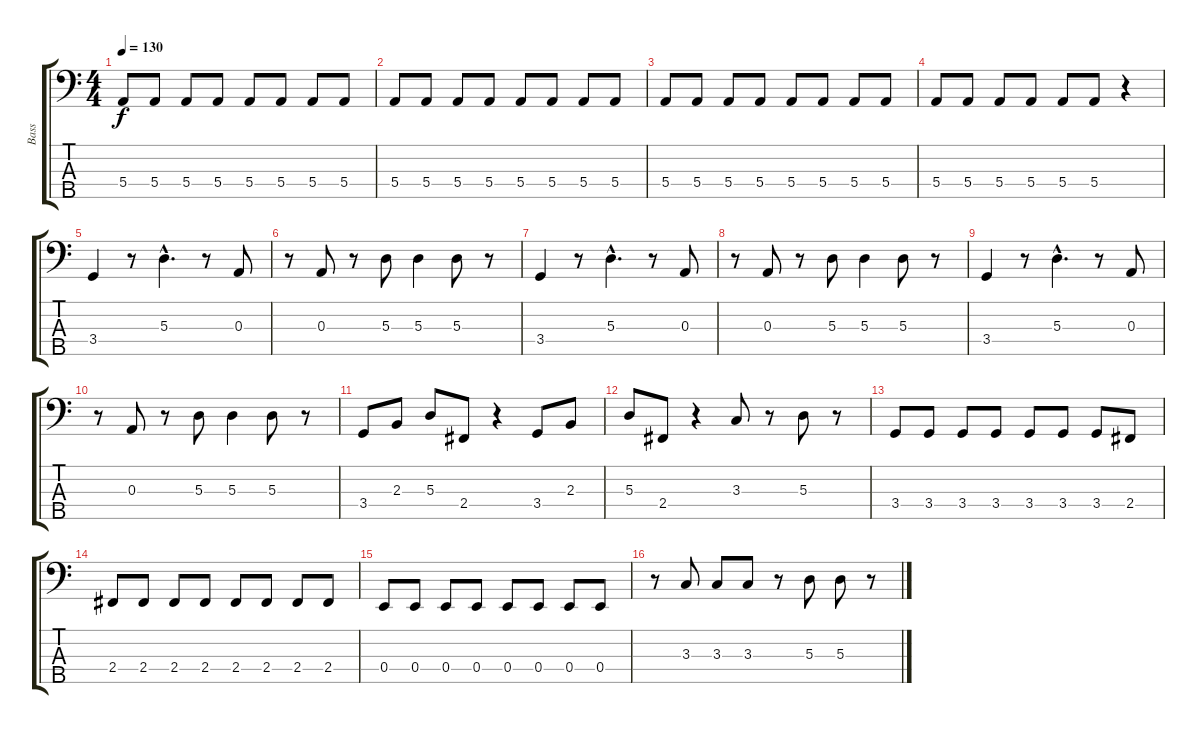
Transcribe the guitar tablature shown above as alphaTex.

\track ("Bass" "Bass") {instrument electricbassfinger}
\staff {score tabs}
\tuning (G2 D2 A1 E1 B0) {hide}
\ts (4 4)
\tempo 130
\clef f4
\ks c
5.4.8{dy f} 5.4.8 5.4.8 5.4.8 5.4.8 5.4.8 5.4.8 5.4.8 |
5.4.8 5.4.8 5.4.8 5.4.8 5.4.8 5.4.8 5.4.8 5.4.8 |
5.4.8 5.4.8 5.4.8 5.4.8 5.4.8 5.4.8 5.4.8 5.4.8 |
5.4.8 5.4.8 5.4.8 5.4.8 5.4.8 5.4.8 r.4 |
3.4.4 r.8 5.3{hac}.4{d} r.8 0.3.8 |
r.8 0.3.8 r.8 5.3.8 5.3.4 5.3.8 r.8 |
3.4.4 r.8 5.3{hac}.4{d} r.8 0.3.8 |
r.8 0.3.8 r.8 5.3.8 5.3.4 5.3.8 r.8 |
3.4.4 r.8 5.3{hac}.4{d} r.8 0.3.8 |
r.8 0.3.8 r.8 5.3.8 5.3.4 5.3.8 r.8 |
3.4.8 2.3.8 5.3.8 2.4.8 r.4 3.4.8 2.3.8 |
5.3.8 2.4.8 r.4 3.3.8 r.8 5.3.8 r.8 |
3.4.8 3.4.8 3.4.8 3.4.8 3.4.8 3.4.8 3.4.8 2.4.8 |
2.4.8 2.4.8 2.4.8 2.4.8 2.4.8 2.4.8 2.4.8 2.4.8 |
0.4.8 0.4.8 0.4.8 0.4.8 0.4.8 0.4.8 0.4.8 0.4.8 |
r.8 3.3.8 3.3.8 3.3.8 r.8 5.3.8 5.3.8 r.8
